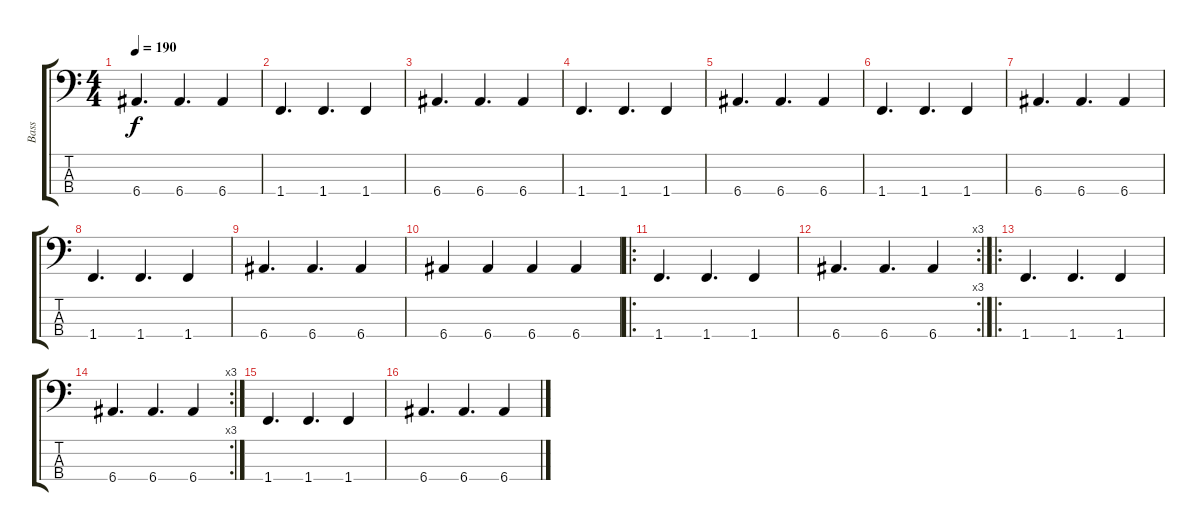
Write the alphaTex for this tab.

\track ("Bass" "Bass") {instrument electricbassfinger}
\staff {score tabs}
\tuning (G2 D2 A1 E1) {hide}
\ts (4 4)
\tempo 190
\clef f4
\ks c
6.4.4{d dy f} 6.4.4{d} 6.4.4 |
1.4.4{d} 1.4.4{d} 1.4.4 |
6.4.4{d} 6.4.4{d} 6.4.4 |
1.4.4{d} 1.4.4{d} 1.4.4 |
6.4.4{d} 6.4.4{d} 6.4.4 |
1.4.4{d} 1.4.4{d} 1.4.4 |
6.4.4{d} 6.4.4{d} 6.4.4 |
1.4.4{d} 1.4.4{d} 1.4.4 |
6.4.4{d} 6.4.4{d} 6.4.4 |
6.4.4 6.4.4 6.4.4 6.4.4 |
\ro
1.4.4{d} 1.4.4{d} 1.4.4 |
\rc 3
6.4.4{d} 6.4.4{d} 6.4.4 |
\ro
1.4.4{d} 1.4.4{d} 1.4.4 |
\rc 3
6.4.4{d} 6.4.4{d} 6.4.4 |
1.4.4{d} 1.4.4{d} 1.4.4 |
6.4.4{d} 6.4.4{d} 6.4.4
